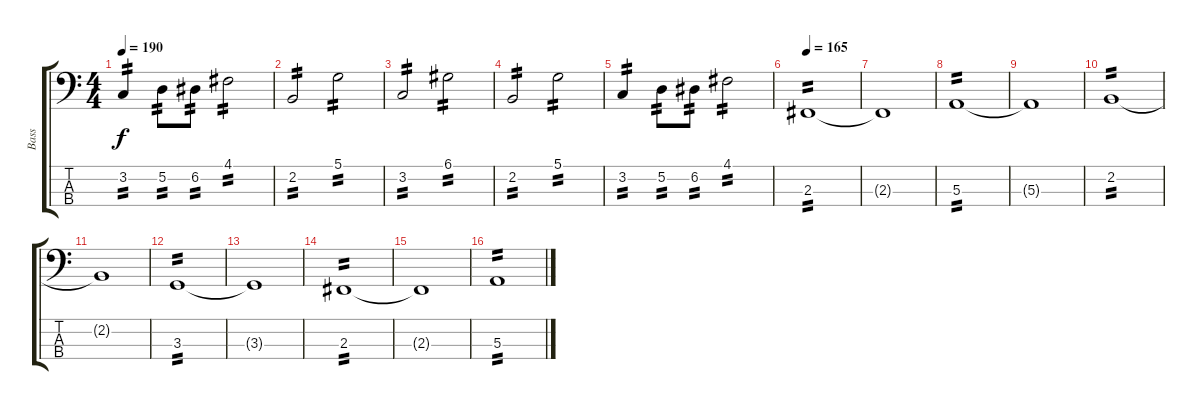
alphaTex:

\track ("Bass" "Bass") {instrument electricbasspick}
\staff {score tabs}
\tuning (D2 A1 E1 B0) {hide}
\ts (4 4)
\tempo 190
\clef f4
\ks aminor
3.2.4{tp 2 dy f} 5.2.8{tp 2} 6.2.8{tp 2} 4.1.2{tp 2} |
2.2.2{tp 2} 5.1.2{tp 2} |
3.2.2{tp 2} 6.1.2{tp 2} |
2.2.2{tp 2} 5.1.2{tp 2} |
3.2.4{tp 2} 5.2.8{tp 2} 6.2.8{tp 2} 4.1.2{tp 2} |
\tempo 165
2.3.1{tp 2} |
2.3{t}.1 |
5.3.1{tp 2} |
5.3{t}.1 |
2.2.1{tp 2} |
2.2{t}.1 |
3.3.1{tp 2} |
3.3{t}.1 |
2.3.1{tp 2} |
2.3{t}.1 |
5.3.1{tp 2}
